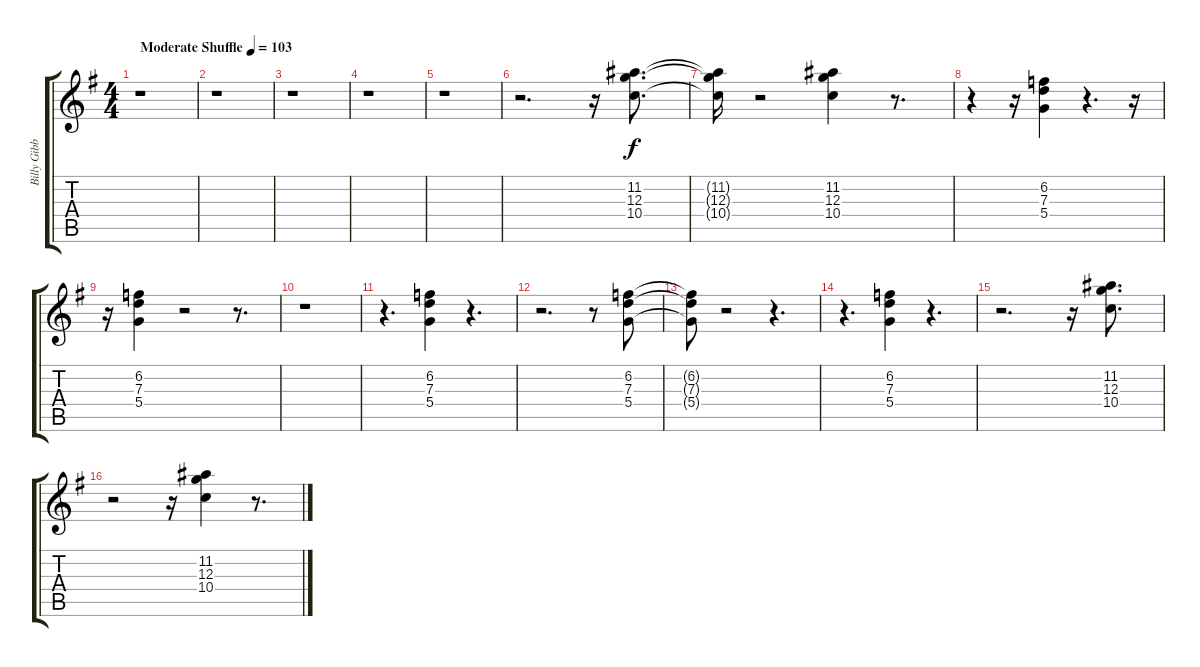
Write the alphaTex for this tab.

\track ("Billy Gibbons Guitar III" "Billy Gibb") {instrument electricguitarjazz}
\staff {score tabs}
\tuning (E4 B3 G3 D3 A2 E2) {hide}
\ts (4 4)
\tempo (103 "Moderate Shuffle")
\clef g2
\ks g
r.1{dy f instrument electricguitarjazz} |
r.1 |
r.1 |
r.1 |
r.1 |
r.2{d} r.16 (11.2 12.3 10.4).8{d} |
(11.2{t} 12.3{t} 10.4{t}).16 r.2 (11.2 12.3 10.4).4 r.8{d} |
r.4 r.16 (6.2 7.3 5.4).4 r.4{d} r.16 |
r.16 (6.2 7.3 5.4).4 r.2 r.8{d} |
r.1 |
r.4{d} (6.2 7.3 5.4).4 r.4{d} |
r.2{d} r.8 (6.2 7.3 5.4).8 |
(6.2{t} 7.3{t} 5.4{t}).8 r.2 r.4{d} |
r.4{d} (6.2 7.3 5.4).4 r.4{d} |
r.2{d} r.16 (11.2 12.3 10.4).8{d} |
r.2 r.16 (11.2 12.3 10.4).4 r.8{d}
